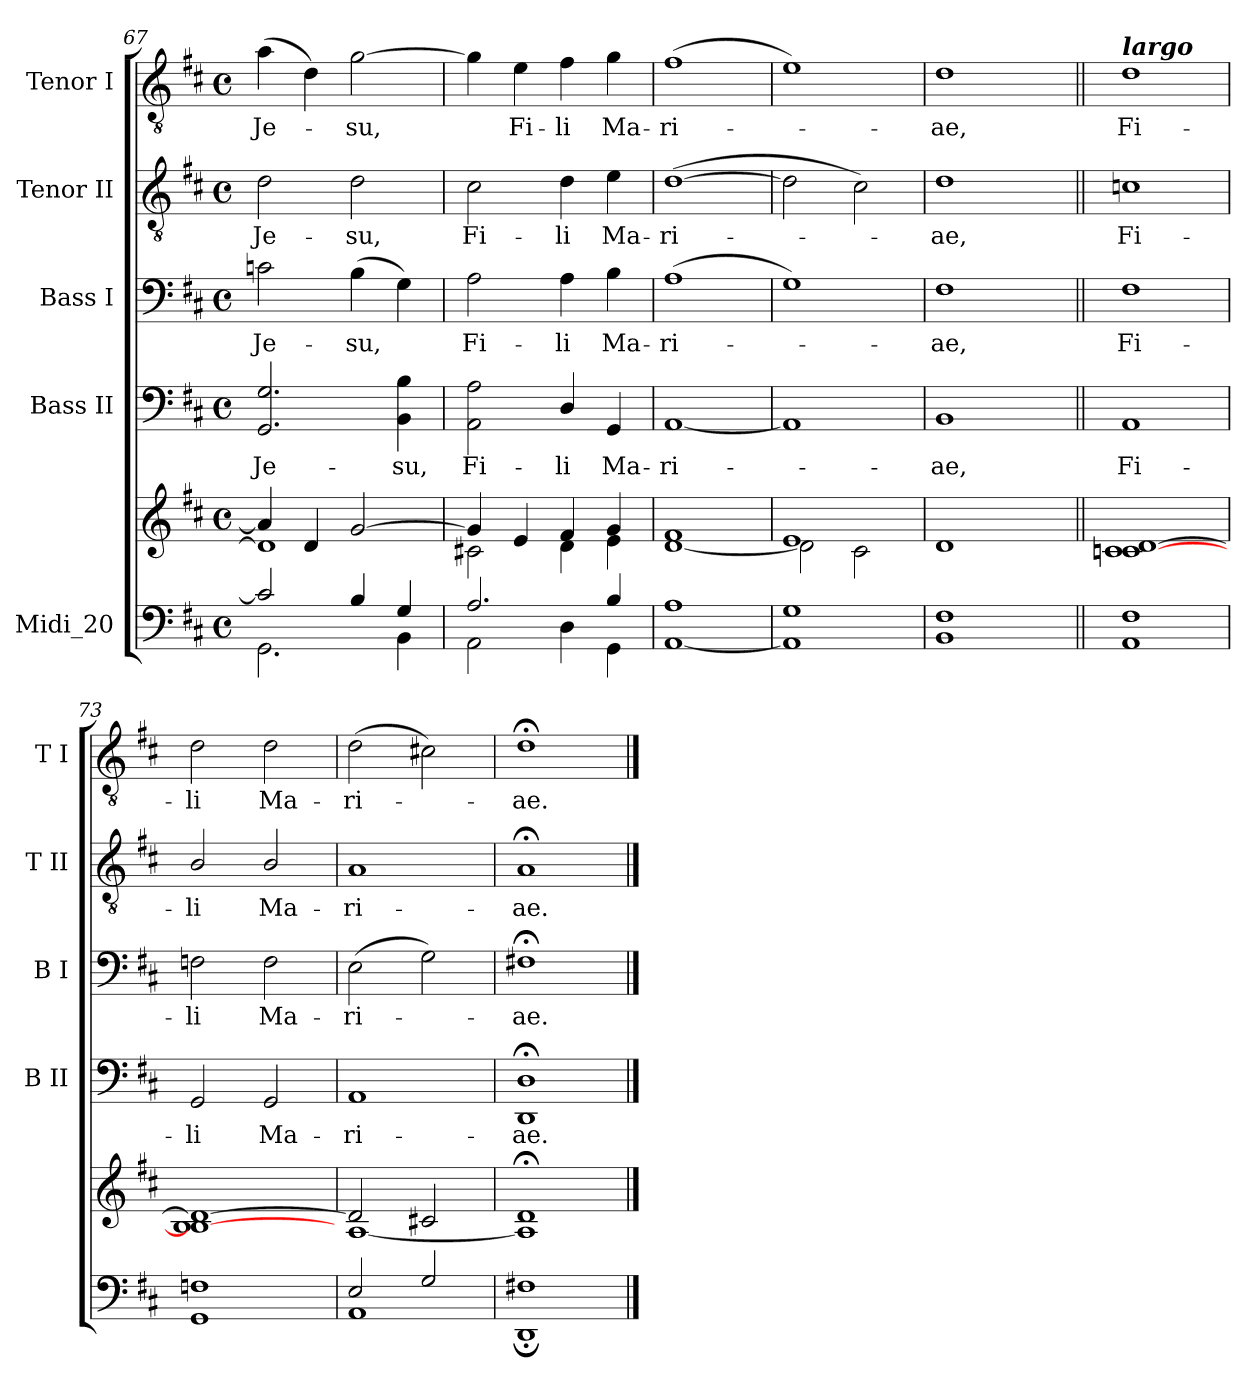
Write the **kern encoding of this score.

**kern	**kern	**kern	**text	**kern	**text	**kern	**text	**kern	**text
*part5	*part5	*part4	*part4	*part3	*part3	*part2	*part2	*part1	*part1
*staff6	*staff5	*staff4	*staff4	*staff3	*staff3	*staff2	*staff2	*staff1	*staff1
*I"Midi_20	*	*I"Bass II	*	*I"Bass I	*	*I"Tenor II	*	*I"Tenor I	*
*	*	*I'B II	*	*I'B I	*	*I'T II	*	*I'T I	*
!!LO:LB:g=z
*clefF4	*clefG2	*clefF4	*	*clefF4	*	*clefGv2	*	*clefGv2	*
*k[f#c#]	*k[f#c#]	*k[f#c#]	*	*k[f#c#]	*	*k[f#c#]	*	*k[f#c#]	*
*D:	*D:	*D:	*	*D:	*	*D:	*	*D:	*
*M4/4	*M4/4	*M4/4	*	*M4/4	*	*M4/4	*	*M4/4	*
*met(c)	*met(c)	*met(c)	*	*met(c)	*	*met(c)	*	*met(c)	*
=67	=67	=67	=67	=67	=67	=67	=67	=67	=67
*^	*^	*	*	*	*	*	*	*	*
!	!	!	!	!	!LO:LY:b	!	!LO:LY:b	!	!LO:LY:b	!	!LO:LY:b
2c/]	2.GG\	4a/]	1d\]	2.GG 2.G	Je-	2cn	Je-	2d	Je-	(>4a	Je-
.	.	4d/	.	.	.	.	.	.	.	4d)	.
!	!	!	!	!	!	!	!LO:LY:b	!	!LO:LY:b	!	!LO:LY:b
4B/	.	[2g/	.	.	.	(>4B	-su,	2d	-su,	[2g	su,
!	!	!	!	!	!LO:LY:b	!	!	!	!	!	!
4G/	4BB\	.	.	4BB 4B	-su,	4G)	.	.	.	.	.
=68	=68	=68	=68	=68	=68	=68	=68	=68	=68	=68	=68
!	!	!	!	!	!LO:LY:b	!	!LO:LY:b	!	!LO:LY:b	!	!
2.A/	2AA\	4g/]	2c#X\	2AA 2A	Fi-	2A	Fi-	2c#	Fi-	4g]	.
!	!	!	!	!	!	!	!	!	!	!	!LO:LY:b
.	.	4e/	.	.	.	.	.	.	.	4e	Fi-
!	!	!	!	!	!LO:LY:b	!	!LO:LY:b	!	!LO:LY:b	!	!LO:LY:b
.	4D\	4f#/	4d\	4D/	-li	4A	-li	4d	-li	4f#	-li
!	!	!	!	!	!LO:LY:b	!	!LO:LY:b	!	!LO:LY:b	!	!LO:LY:b
4B/	4GG\	4g/	4e\	4GG	Ma-	4B	Ma-	4e	Ma-	4g	Ma-
=69	=69	=69	=69	=69	=69	=69	=69	=69	=69	=69	=69
!	!	!	!	!	!LO:LY:b	!	!LO:LY:b	!	!LO:LY:b	!	!LO:LY:b
1A/	[1AA\	1f#/	[1d\	[1AA	-ri-	(>1A	-ri-	(>[1d	-ri-	(>1f#	-ri-
=70	=70	=70	=70	=70	=70	=70	=70	=70	=70	=70	=70
1G/	1AA\]	1e/	2d\]	1AA]	.	1G)	.	2d]	.	1e)	.
.	.	.	2c#\	.	.	.	.	2c#)	.	.	.
=71	=71	=71	=71	=71	=71	=71	=71	=71	=71	=71	=71
!	!	!	!	!	!LO:LY:b	!	!LO:LY:b	!	!LO:LY:b	!	!LO:LY:b
1F#/	1BB\	1d/	2ryy	1BB	ae,	1F#	ae,	1d	ae,	1d	ae,
.	.	.	2ryy	.	.	.	.	.	.	.	.
=72||	=72||	=72||	=72||	=72||	=72||	=72||	=72||	=72||	=72||	=72||	=72||
!	!	!	!	!	!	!	!	!	!	!LO:TX:a:Bi:t=largo	!
!	!	!	!	!	!LO:LY:b	!	!LO:LY:b	!	!LO:LY:b	!	!LO:LY:b
1F#/	1AA\	[1cn/ [1d/	1cn\	1AA	Fi-	1F#	Fi-	1cn	Fi-	1d	Fi-
=73	=73	=73	=73	=73	=73	=73	=73	=73	=73	=73	=73
!	!	!	!	!	!LO:LY:b	!	!LO:LY:b	!	!LO:LY:b	!	!LO:LY:b
1Fn/	1GG\	1B/_ 1d/_	1B\	2GG	-li	2Fn	-li	2B/	-li	2d	-li
!	!	!	!	!	!LO:LY:b	!	!LO:LY:b	!	!LO:LY:b	!	!LO:LY:b
.	.	.	.	2GG	Ma-	2F	Ma-	2B/	Ma-	2d	Ma-
=74	=74	=74	=74	=74	=74	=74	=74	=74	=74	=74	=74
!	!	!	!	!	!LO:LY:b	!	!LO:LY:b	!	!LO:LY:b	!	!LO:LY:b
2E/	1AA\	2d/]	[1A\	1AA	-ri-	(>2E	-ri-	1A	-ri-	(>2d	-ri-
2G/	.	2c#X/	.	.	.	2G)	.	.	.	2c#X)	.
=75	=75	=75	=75	=75	=75	=75	=75	=75	=75	=75	=75
!	!	!	!	!	!LO:LY:b	!	!LO:LY:b	!	!LO:LY:b	!	!LO:LY:b
1F#X/	1DD;\	1d;</	1A\]	1DD;< 1D;<	-ae.	1F#X;<	ae.	1A;<	-ae.	1d;<	ae.
*v	*v	*	*	*	*	*	*	*	*	*	*
*	*v	*v	*	*	*	*	*	*	*	*
==	==	==	==	==	==	==	==	==	==
*-	*-	*-	*-	*-	*-	*-	*-	*-	*-
